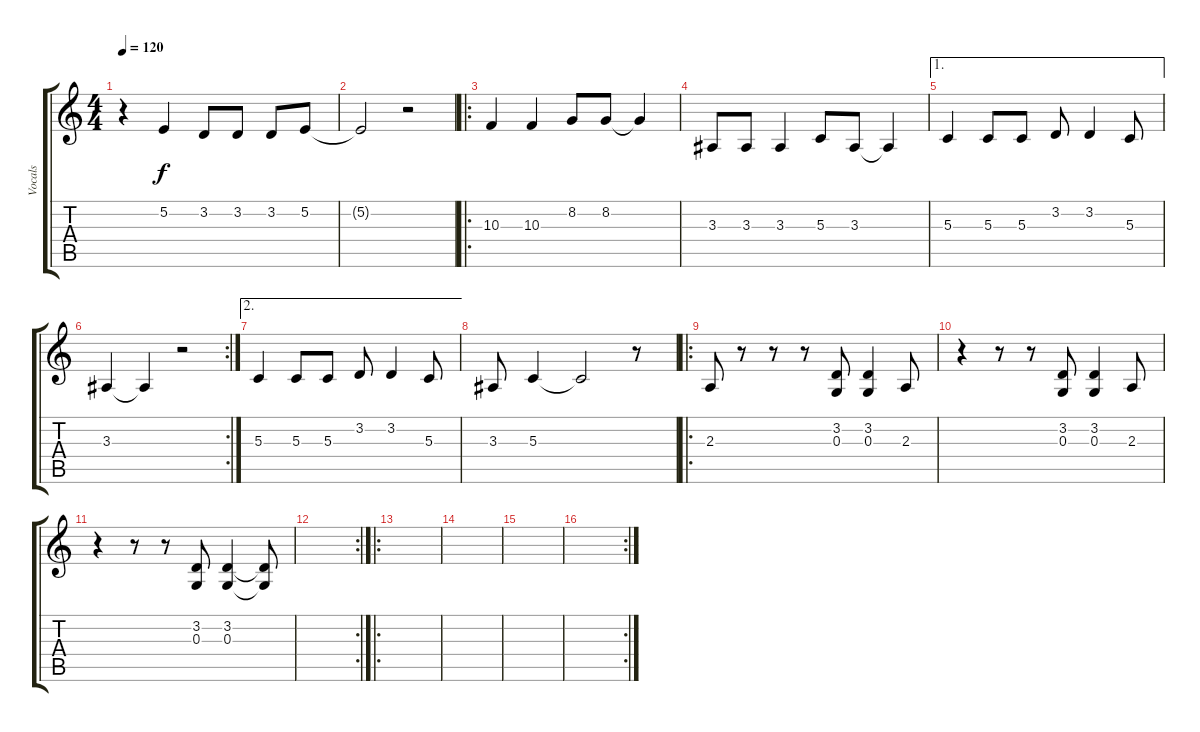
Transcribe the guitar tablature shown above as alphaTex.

\track ("Vocals" "Vocals") {instrument lead6voice}
\staff {score tabs}
\tuning (E4 B3 G3 D3 A2 E2) {hide}
\ts (4 4)
\tempo 120
\clef g2
\ks c
r.4{dy f} 5.2.4 3.2.8 3.2.8 3.2.8 5.2.8 |
5.2{t}.2 r.2 |
\ro
10.3.4 10.3.4 8.2.8 8.2.8 8.2{t}.4 |
3.3.8 3.3.8 3.3.4 5.3.8 3.3.8 3.3{t}.4 |
\ae 1
5.3.4 5.3.8 5.3.8 3.2.8 3.2.4 5.3.8 |
\rc 2
3.3.4 3.3{t}.4 r.2 |
\ae 2
5.3.4 5.3.8 5.3.8 3.2.8 3.2.4 5.3.8 |
3.3.8 5.3.4 5.3{t}.2 r.8 |
\ro
2.3.8 r.8 r.8 r.8 (3.2 0.3).8 (3.2 0.3).4 2.3.8 |
r.4 r.8 r.8 (3.2 0.3).8 (3.2 0.3).4 2.3.8 |
r.4 r.8 r.8 (3.2 0.3).8 (3.2 0.3).4 (3.2{t} 0.3{t}).8 |
\rc 2
|
\ro
|
|
|
\rc 2
